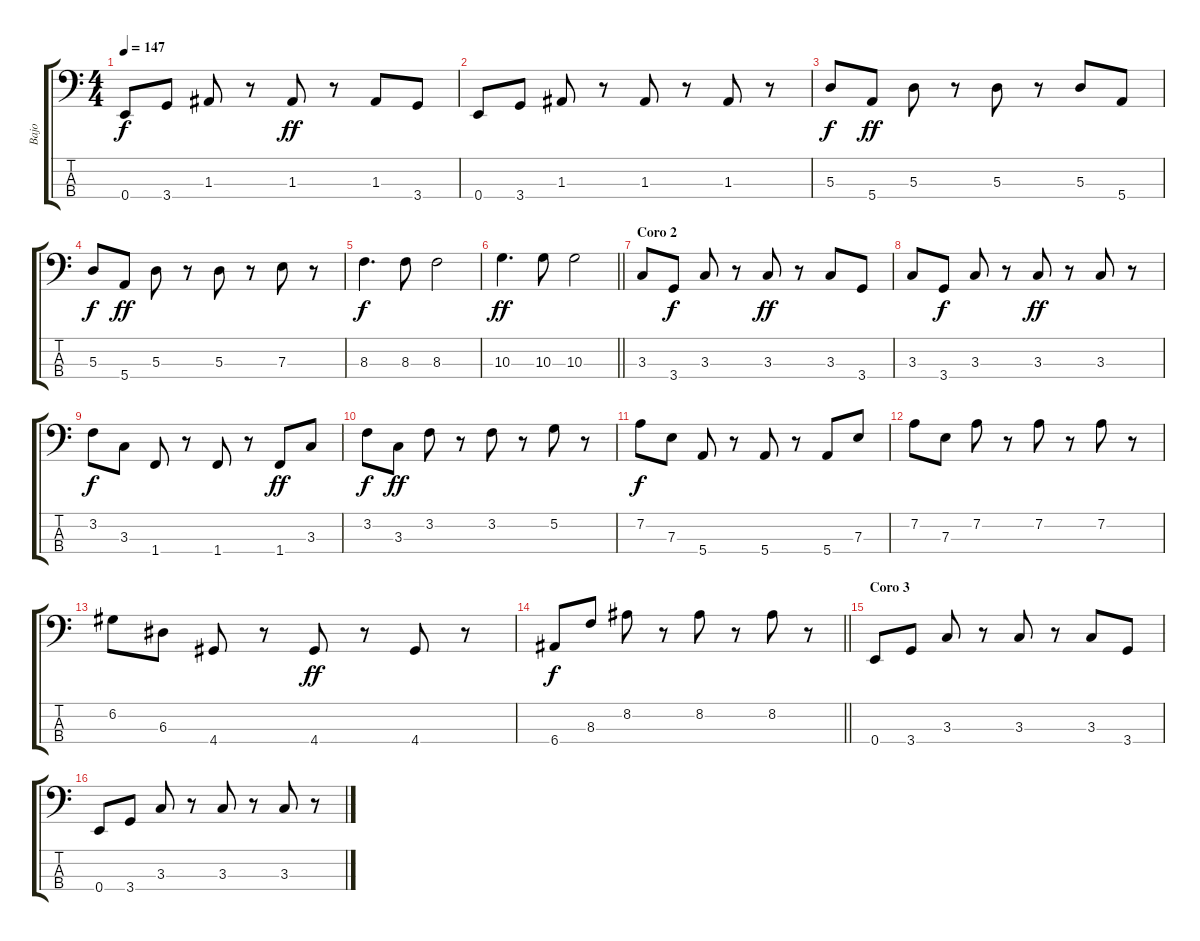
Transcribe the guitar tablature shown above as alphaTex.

\track ("Bajo" "Bajo") {instrument electricbasspick}
\staff {score tabs}
\tuning (G2 D2 A1 E1) {hide}
\ts (4 4)
\tempo 147
\clef f4
\ks c
0.4.8{dy f} 3.4.8 1.3.8 r.8 1.3.8{dy ff} r.8 1.3.8 3.4.8 |
0.4.8 3.4.8 1.3.8 r.8 1.3.8 r.8 1.3.8 r.8 |
5.3.8{dy f} 5.4.8{dy ff} 5.3.8 r.8 5.3.8 r.8 5.3.8 5.4.8 |
5.3.8{dy f} 5.4.8{dy ff} 5.3.8 r.8 5.3.8 r.8 7.3.8 r.8 |
8.3.4{d dy f} 8.3.8 8.3.2 |
\barLineRight lightlight
10.3.4{d dy ff} 10.3.8 10.3.2 |
\section ("" "Coro 2")
3.3.8 3.4.8{dy f} 3.3.8 r.8 3.3.8{dy ff} r.8 3.3.8 3.4.8 |
3.3.8 3.4.8{dy f} 3.3.8 r.8 3.3.8{dy ff} r.8 3.3.8 r.8 |
3.2.8{dy f} 3.3.8 1.4.8 r.8 1.4.8 r.8 1.4.8{dy ff} 3.3.8 |
3.2.8{dy f} 3.3.8{dy ff} 3.2.8 r.8 3.2.8 r.8 5.2.8 r.8 |
7.2.8{dy f} 7.3.8 5.4.8 r.8 5.4.8 r.8 5.4.8 7.3.8 |
7.2.8 7.3.8 7.2.8 r.8 7.2.8 r.8 7.2.8 r.8 |
6.2.8 6.3.8 4.4.8 r.8 4.4.8{dy ff} r.8 4.4.8 r.8 |
\barLineRight lightlight
6.4.8{dy f} 8.3.8 8.2.8 r.8 8.2.8 r.8 8.2.8 r.8 |
\section ("" "Coro 3")
0.4.8 3.4.8 3.3.8 r.8 3.3.8 r.8 3.3.8 3.4.8 |
0.4.8 3.4.8 3.3.8 r.8 3.3.8 r.8 3.3.8 r.8
